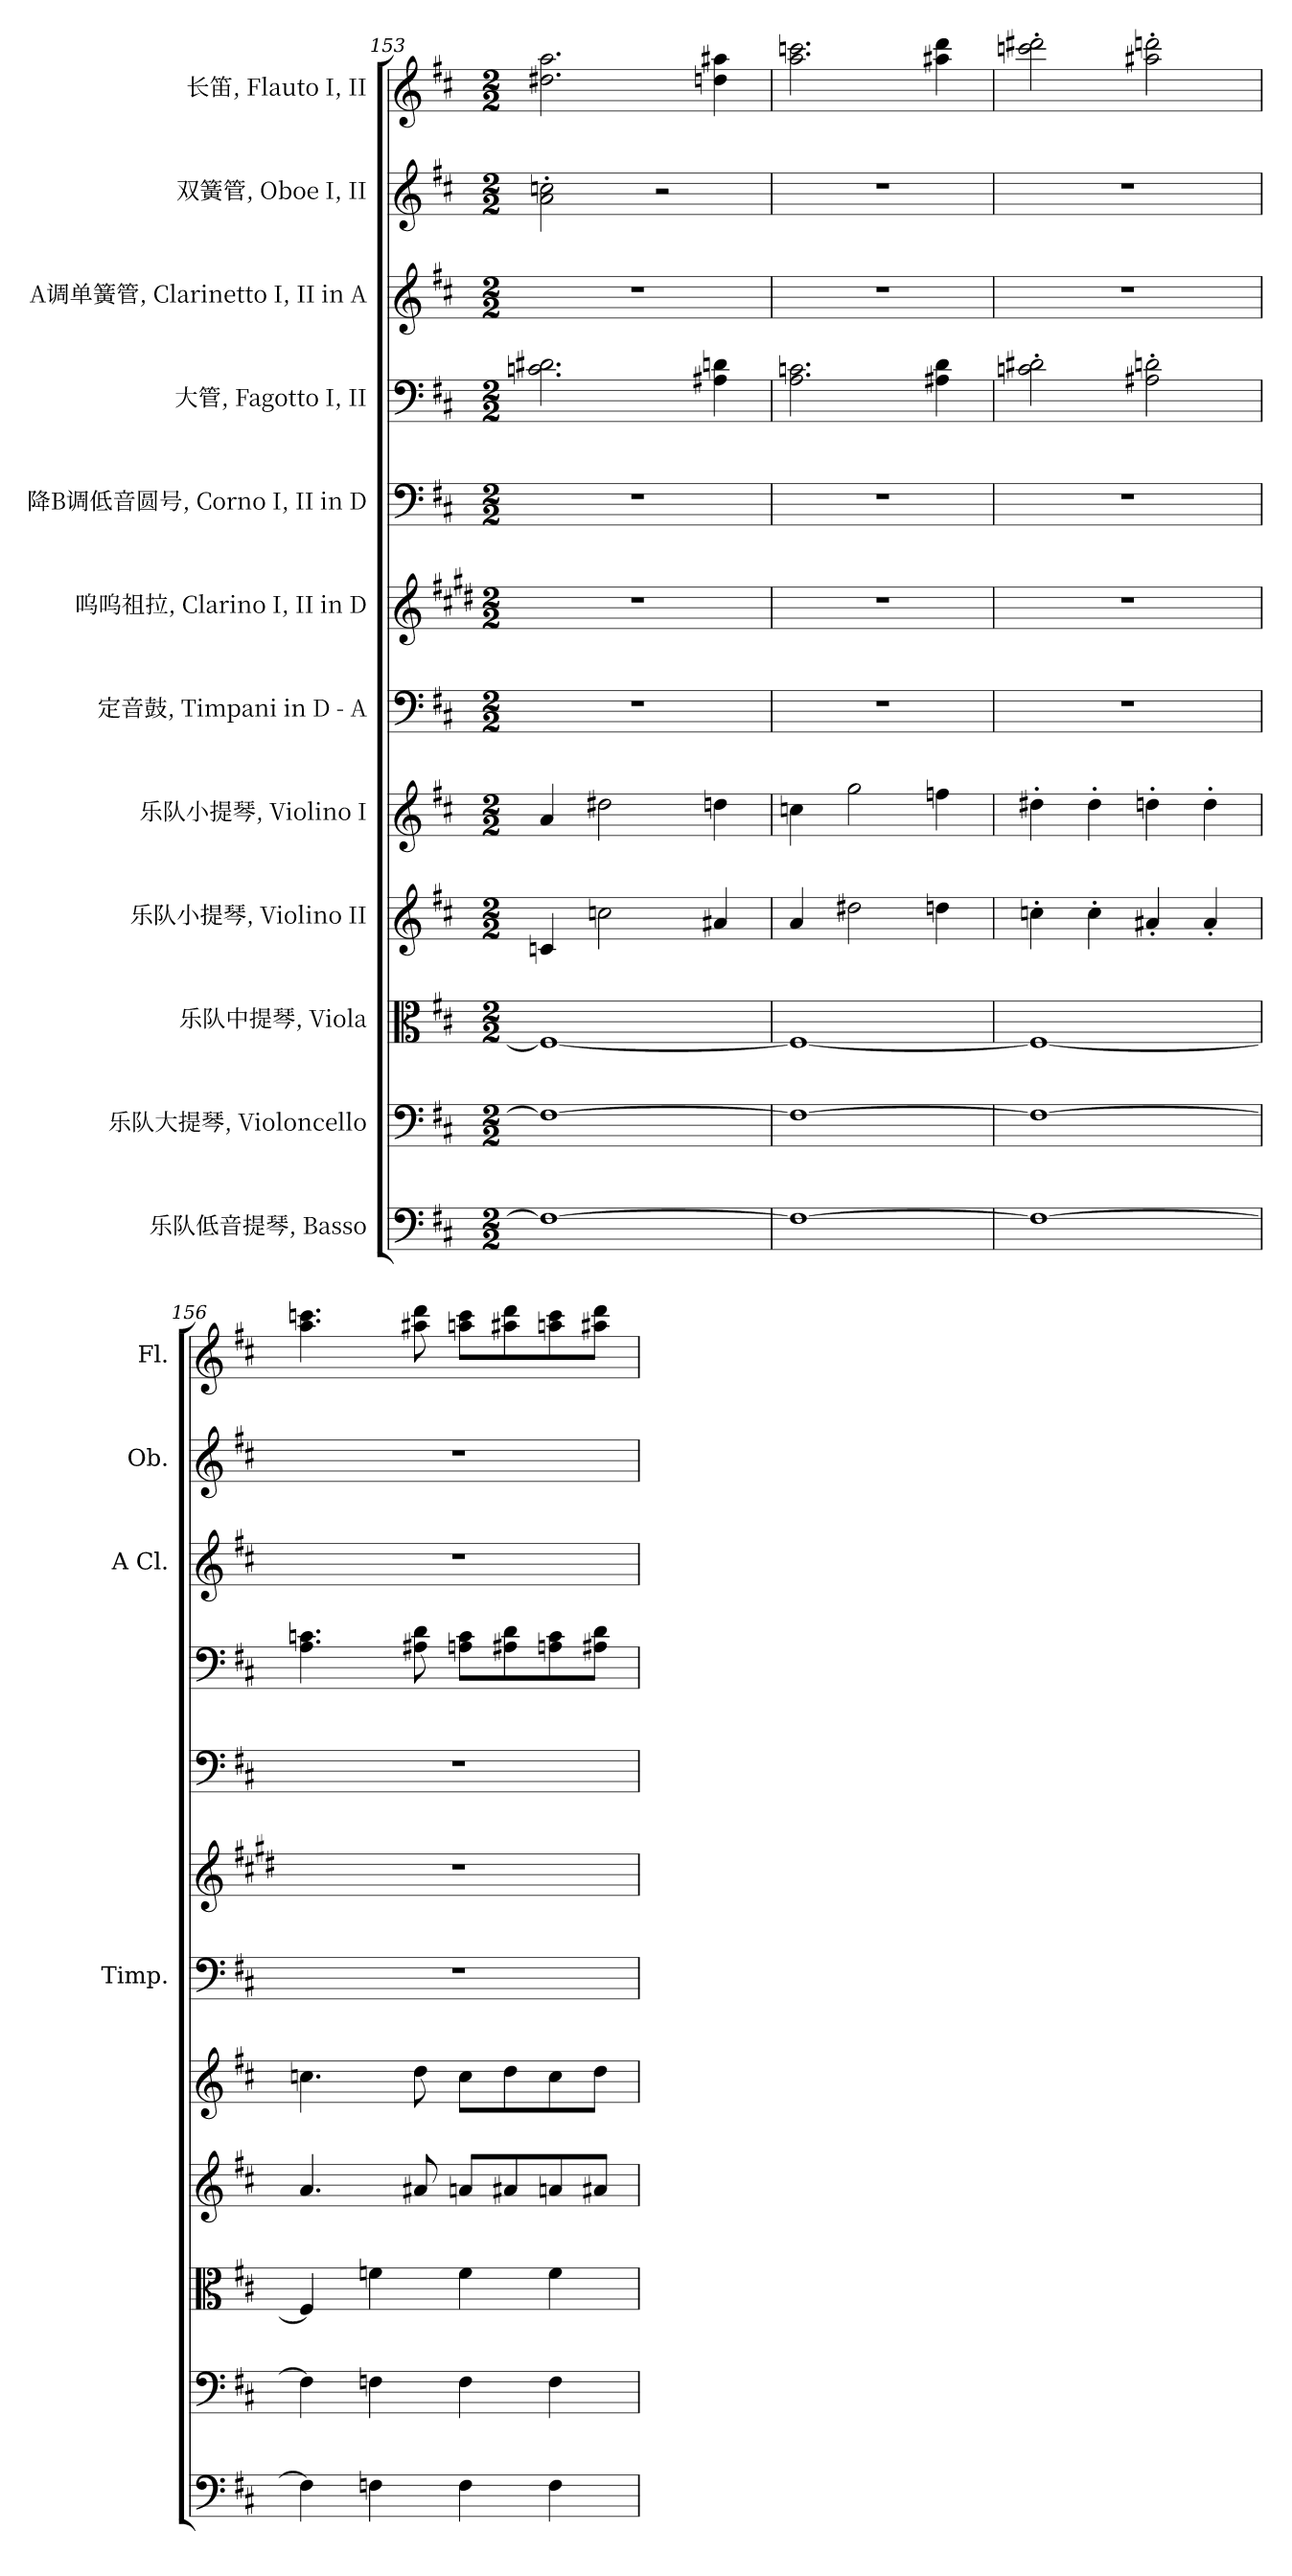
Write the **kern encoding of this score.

**kern	**kern	**kern	**kern	**kern	**kern	**kern	**kern	**kern	**kern	**kern	**kern
*part12	*part11	*part10	*part9	*part8	*part7	*part6	*part5	*part4	*part3	*part2	*part1
*staff12	*staff11	*staff10	*staff9	*staff8	*staff7	*staff6	*staff5	*staff4	*staff3	*staff2	*staff1
*I"乐队低音提琴, Basso	*I"乐队大提琴, Violoncello	*I"乐队中提琴, Viola	*I"乐队小提琴, Violino II	*I"乐队小提琴, Violino I	*I"定音鼓, Timpani in D - A	*I"呜呜祖拉, Clarino I, II in D	*I"降B调低音圆号, Corno I, II in D	*I"大管, Fagotto I, II	*I"A调单簧管, Clarinetto I, II in A	*I"双簧管, Oboe I, II	*I"长笛, Flauto I, II
*	*	*	*	*	*I'Timp.	*	*	*	*I'A Cl.	*I'Ob.	*I'Fl.
!!LO:PB:g=z
*clefF4	*clefF4	*clefC3	*clefG2	*clefG2	*clefF4	*clefG2	*clefF4	*clefF4	*clefG2	*clefG2	*clefG2
*ITrd7c12	*	*	*	*	*	*ITrd1c2	*ITrd1c2	*	*ITrd2c3	*	*
*k[f#c#]	*k[f#c#]	*k[f#c#]	*k[f#c#]	*k[f#c#]	*k[f#c#]	*k[f#c#]	*k[]	*k[f#c#]	*k[f#c#g#d#a#]	*k[f#c#]	*k[f#c#]
*M2/2	*M2/2	*M2/2	*M2/2	*M2/2	*M2/2	*M2/2	*M2/2	*M2/2	*M2/2	*M2/2	*M2/2
=153	=153	=153	=153	=153	=153	=153	=153	=153	=153	=153	=153
1FF_	1F_	1F_	4cn/	4a/	1r	1r	1r	2.cn\ 2.d#X\	1r	2a\' 2ccn\'	2.dd#X\ 2.aa\
.	.	.	2ccn\	2dd#X\	.	.	.	.	.	.	.
.	.	.	.	.	.	.	.	.	.	2r	.
.	.	.	4a#X/	4ddn\	.	.	.	4A#X\ 4dn\	.	.	4ddn\ 4aa#X\
=154	=154	=154	=154	=154	=154	=154	=154	=154	=154	=154	=154
1FF_	1F_	1F_	4a/	4ccn\	1r	1r	1r	2.A\ 2.cn\	1r	1r	2.aa\ 2.cccn\
.	.	.	2dd#X\	2gg\	.	.	.	.	.	.	.
.	.	.	4ddn\	4ffn\	.	.	.	4A#X\ 4d\	.	.	4aa#X\ 4ddd\
=155	=155	=155	=155	=155	=155	=155	=155	=155	=155	=155	=155
1FF_	1F_	1F_	4ccn'\	4dd#X'\	1r	1r	1r	2cn\' 2d#X\'	1r	1r	2cccn\' 2ddd#X\'
.	.	.	4cc'\	4dd#'\	.	.	.	.	.	.	.
.	.	.	4a#X'/	4ddn'\	.	.	.	2A#X\' 2dn\'	.	.	2aa#X\' 2dddn\'
.	.	.	4a#'/	4dd'\	.	.	.	.	.	.	.
=156	=156	=156	=156	=156	=156	=156	=156	=156	=156	=156	=156
4FF\]	4F\]	4F/]	4.a/	4.ccn\	1r	1r	1r	4.A\ 4.cn\	1r	1r	4.aa\ 4.cccn\
4FFn\	4Fn\	4fn\	.	.	.	.	.	.	.	.	.
.	.	.	8a#X/	8dd\	.	.	.	8A#X\ 8d\	.	.	8aa#X\ 8ddd\
4FF\	4F\	4f\	8an/L	8cc\L	.	.	.	8An\ 8c\L	.	.	8aan\ 8ccc\L
.	.	.	8a#X/	8dd\	.	.	.	8A#X\ 8d\	.	.	8aa#X\ 8ddd\
4FF\	4F\	4f\	8an/	8cc\	.	.	.	8An\ 8c\	.	.	8aan\ 8ccc\
.	.	.	8a#X/J	8dd\J	.	.	.	8A#X\ 8d\J	.	.	8aa#X\ 8ddd\J
=	=	=	=	=	=	=	=	=	=	=	=
*-	*-	*-	*-	*-	*-	*-	*-	*-	*-	*-	*-
